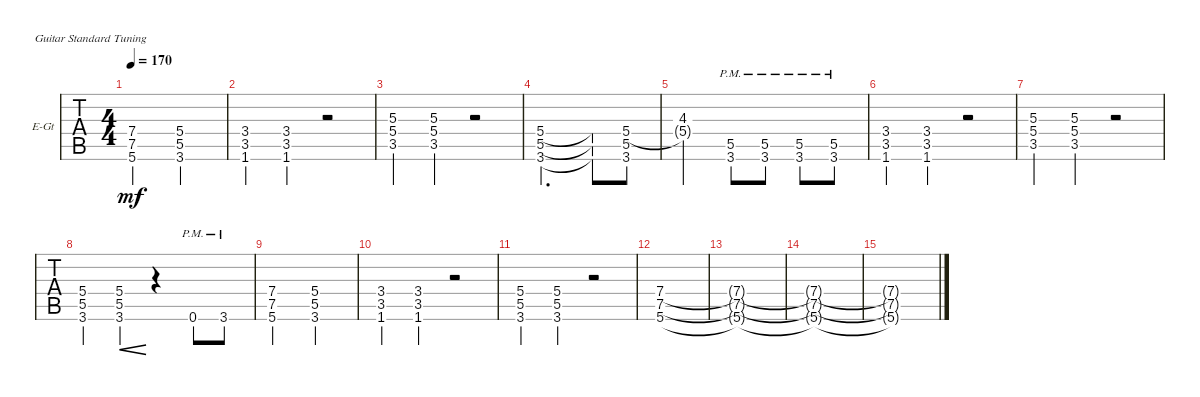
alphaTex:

\defaultSystemsLayout 4
\bracketExtendMode groupsimilarinstruments
\multiBarRest
\firstSystemTrackNameOrientation horizontal
\otherSystemsTrackNameOrientation horizontal
\track ("Matthew" "E-Gt") {instrument distortionguitar}
\staff {tabs}
\tuning (E4 B3 G3 D3 A2 E2)
\ts (4 4)
\tempo 170
\clef g2
\ks c
(5.6 7.5 7.4).2{dy mf} (3.6 5.5 5.4).2 |
(1.6 3.5 3.4).4 (1.6 3.5 3.4).4 r.2 |
(3.5 5.4 5.3).4 (3.5 5.4 5.3).4 r.2 |
(3.6 5.5 5.4).2{d} (3.6{t} 5.5{t} 5.4{t}).8 (5.4 5.5 3.6).8 |
(4.3 5.4{t}).2 (3.6{pm} 5.5{pm}).8 (3.6{pm} 5.5{pm}).8 (3.6{pm} 5.5{pm}).8 (3.6{pm} 5.5{pm}).8 |
(1.6 3.5 3.4).4 (1.6 3.5 3.4).4 r.2 |
(3.5 5.4 5.3).4 (3.5 5.4 5.3).4 r.2 |
(3.6 5.5 5.4).4 (3.6 5.5 5.4).4{cre} r.4 0.6{pm}.8 3.6{pm}.8 |
(5.6 7.5 7.4).2 (3.6 5.5 5.4).2 |
(1.6 3.5 3.4).4 (1.6 3.5 3.4).4 r.2 |
(3.6 5.5 5.4).4 (3.6 5.5 5.4).4 r.2 |
(5.6 7.5 7.4).1 |
(5.6{t} 7.5{t} 7.4{t}).1 |
(5.6{t} 7.5{t} 7.4{t}).1 |
(5.6{t} 7.5{t} 7.4{t}).1
